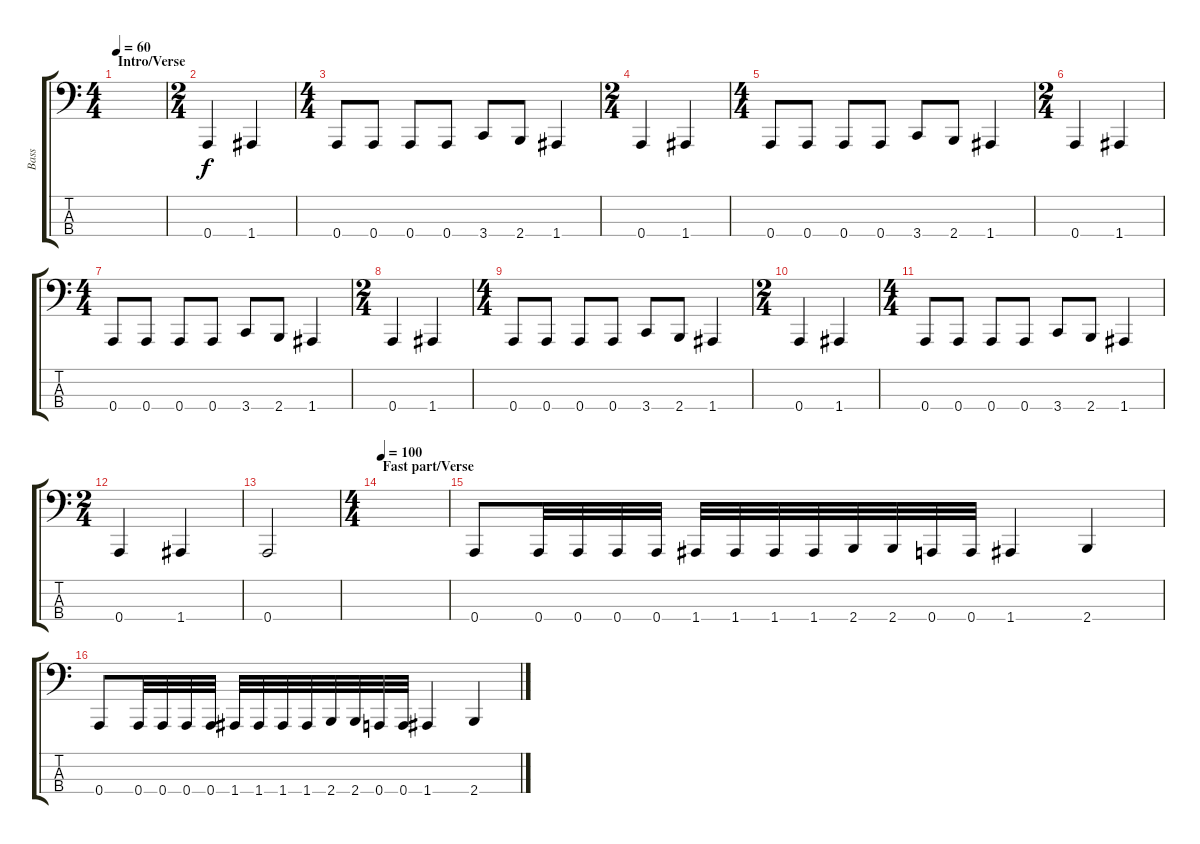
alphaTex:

\track ("Bass" "Bass") {instrument electricbasspick}
\staff {score tabs}
\tuning (C2 G1 D1 A0) {hide}
\ts (4 4)
\section ("" "Intro/Verse")
\tempo 60
\clef f4
\ks c
|
\ts (2 4)
0.4.4 1.4.4 |
\ts (4 4)
0.4.8 0.4.8 0.4.8 0.4.8 3.4.8 2.4.8 1.4.4 |
\ts (2 4)
0.4.4 1.4.4 |
\ts (4 4)
0.4.8 0.4.8 0.4.8 0.4.8 3.4.8 2.4.8 1.4.4 |
\ts (2 4)
0.4.4 1.4.4 |
\ts (4 4)
0.4.8 0.4.8 0.4.8 0.4.8 3.4.8 2.4.8 1.4.4 |
\ts (2 4)
0.4.4 1.4.4 |
\ts (4 4)
0.4.8 0.4.8 0.4.8 0.4.8 3.4.8 2.4.8 1.4.4 |
\ts (2 4)
0.4.4 1.4.4 |
\ts (4 4)
0.4.8 0.4.8 0.4.8 0.4.8 3.4.8 2.4.8 1.4.4 |
\ts (2 4)
0.4.4 1.4.4 |
0.4.2 |
\ts (4 4)
\section ("" "Fast part/Verse")
\tempo 100
|
0.4.8 0.4.32 0.4.32 0.4.32 0.4.32 1.4.32 1.4.32 1.4.32 1.4.32 2.4.32 2.4.32 0.4.32 0.4.32 1.4.4 2.4.4 |
0.4.8 0.4.32 0.4.32 0.4.32 0.4.32 1.4.32 1.4.32 1.4.32 1.4.32 2.4.32 2.4.32 0.4.32 0.4.32 1.4.4 2.4.4
